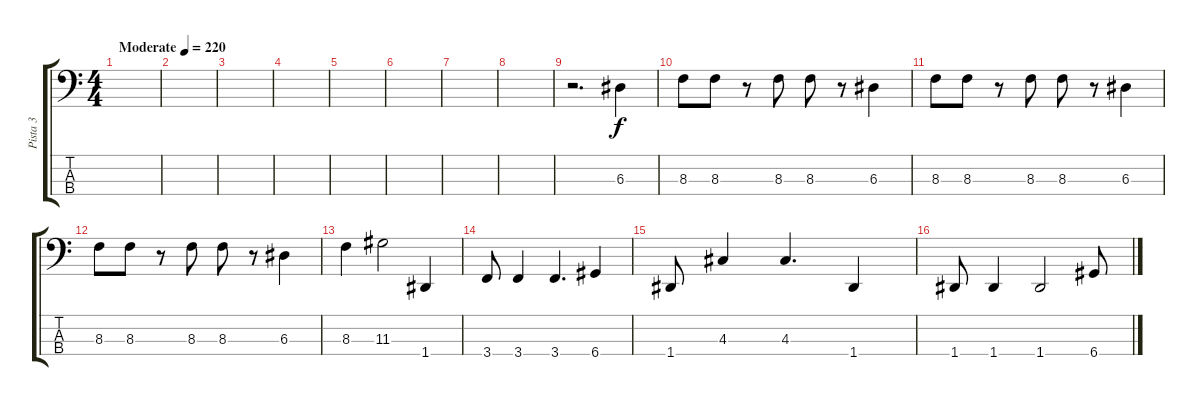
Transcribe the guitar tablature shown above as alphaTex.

\track ("Pista 3" "Pista 3") {instrument electricbassfinger}
\staff {score tabs}
\tuning (G2 D2 A1 D1) {hide}
\ts (4 4)
\tempo (220 "Moderate")
\clef f4
\ks c
|
|
|
|
|
|
|
|
r.2{d} 6.3.4 |
8.3.8 8.3.8 r.8 8.3.8 8.3.8 r.8 6.3.4 |
8.3.8 8.3.8 r.8 8.3.8 8.3.8 r.8 6.3.4 |
8.3.8 8.3.8 r.8 8.3.8 8.3.8 r.8 6.3.4 |
8.3.4 11.3.2 1.4.4 |
3.4.8 3.4.4 3.4.4{d} 6.4.4 |
1.4.8 4.3.4 4.3.4{d} 1.4.4 |
1.4.8 1.4.4 1.4.2 6.4.8
